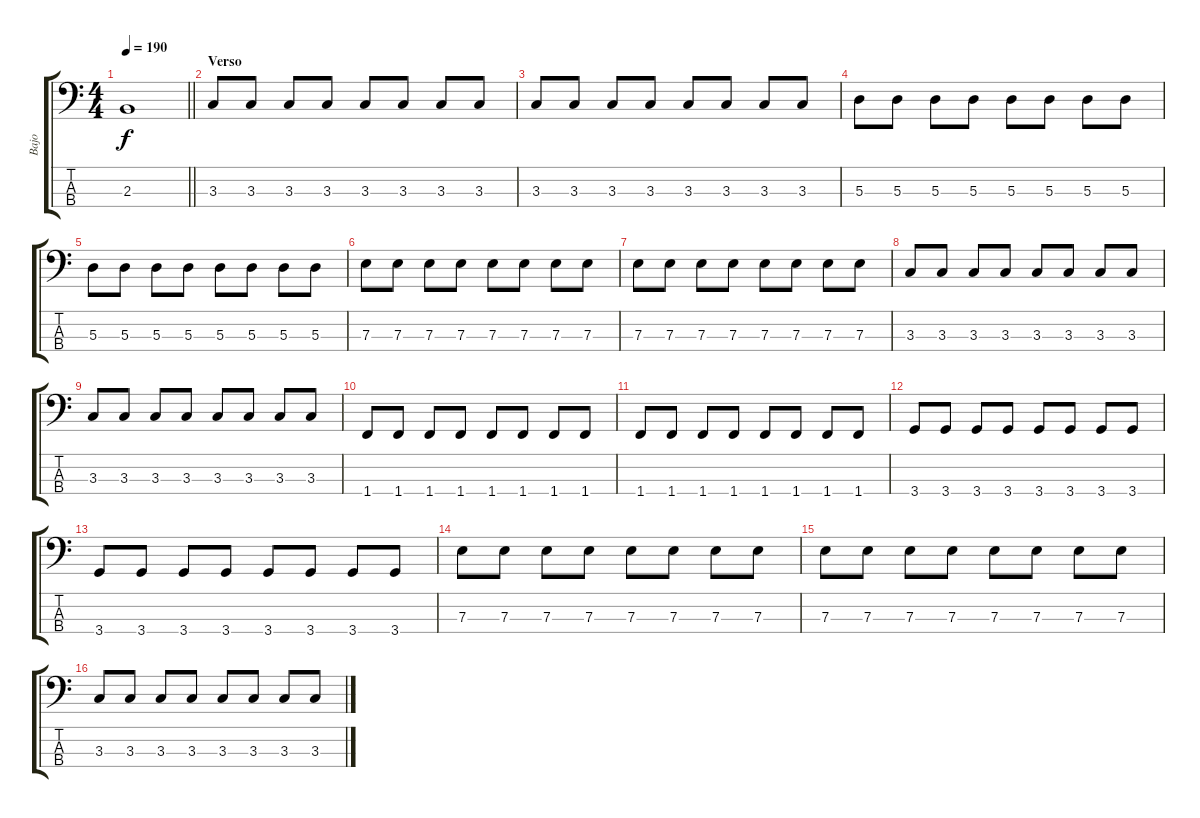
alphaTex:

\track ("Bajo" "Bajo") {instrument electricbasspick}
\staff {score tabs}
\tuning (G2 D2 A1 E1) {hide}
\ts (4 4)
\tempo 190
\clef f4
\barLineRight lightlight
\ks c
2.3{t}.1{dy f} |
\section ("" "Verso")
3.3.8 3.3.8 3.3.8 3.3.8 3.3.8 3.3.8 3.3.8 3.3.8 |
3.3.8 3.3.8 3.3.8 3.3.8 3.3.8 3.3.8 3.3.8 3.3.8 |
5.3.8 5.3.8 5.3.8 5.3.8 5.3.8 5.3.8 5.3.8 5.3.8 |
5.3.8 5.3.8 5.3.8 5.3.8 5.3.8 5.3.8 5.3.8 5.3.8 |
7.3.8 7.3.8 7.3.8 7.3.8 7.3.8 7.3.8 7.3.8 7.3.8 |
7.3.8 7.3.8 7.3.8 7.3.8 7.3.8 7.3.8 7.3.8 7.3.8 |
3.3.8 3.3.8 3.3.8 3.3.8 3.3.8 3.3.8 3.3.8 3.3.8 |
3.3.8 3.3.8 3.3.8 3.3.8 3.3.8 3.3.8 3.3.8 3.3.8 |
1.4.8 1.4.8 1.4.8 1.4.8 1.4.8 1.4.8 1.4.8 1.4.8 |
1.4.8 1.4.8 1.4.8 1.4.8 1.4.8 1.4.8 1.4.8 1.4.8 |
3.4.8 3.4.8 3.4.8 3.4.8 3.4.8 3.4.8 3.4.8 3.4.8 |
3.4.8 3.4.8 3.4.8 3.4.8 3.4.8 3.4.8 3.4.8 3.4.8 |
7.3.8 7.3.8 7.3.8 7.3.8 7.3.8 7.3.8 7.3.8 7.3.8 |
7.3.8 7.3.8 7.3.8 7.3.8 7.3.8 7.3.8 7.3.8 7.3.8 |
3.3.8 3.3.8 3.3.8 3.3.8 3.3.8 3.3.8 3.3.8 3.3.8
